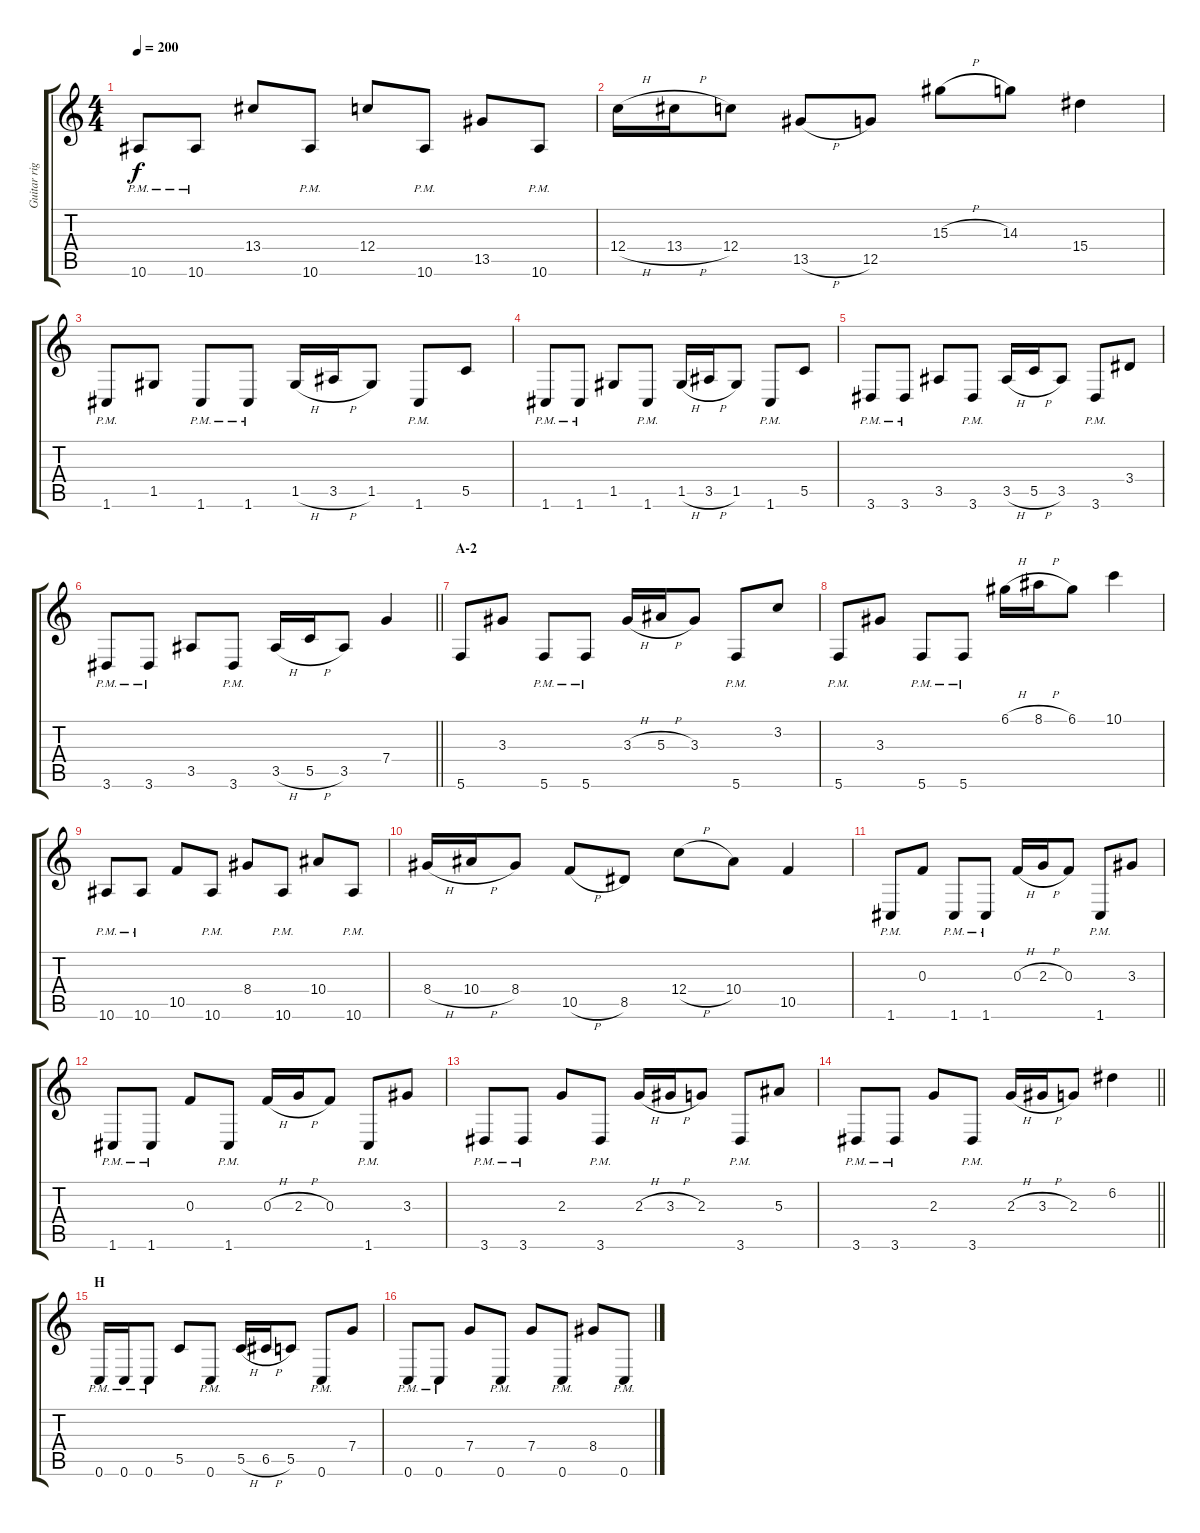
\track ("Guitar right" "Guitar rig") {instrument distortionguitar}
\staff {score tabs}
\tuning (D4 A3 F3 C3 G2 C2) {hide}
\ts (4 4)
\tempo 200
\clef g2
\ks c
10.6{pm}.8{dy f} 10.6{pm}.8 13.4.8 10.6{pm}.8 12.4.8 10.6{pm}.8 13.5.8 10.6{pm}.8 |
12.4{h}.16 13.4{h}.16 12.4.8 13.5{h}.8 12.5.8 15.3{h}.8 14.3.8 15.4.4 |
1.6{pm}.8 1.5.8 1.6{pm}.8 1.6{pm}.8 1.5{h}.16 3.5{h}.16 1.5.8 1.6{pm}.8 5.5.8 |
1.6{pm}.8 1.6{pm}.8 1.5.8 1.6{pm}.8 1.5{h}.16 3.5{h}.16 1.5.8 1.6{pm}.8 5.5.8 |
3.6{pm}.8 3.6{pm}.8 3.5.8 3.6{pm}.8 3.5{h}.16 5.5{h}.16 3.5.8 3.6{pm}.8 3.4.8 |
\barLineRight lightlight
3.6{pm}.8 3.6{pm}.8 3.5.8 3.6{pm}.8 3.5{h}.16 5.5{h}.16 3.5.8 7.4.4 |
\section ("" "A-2")
5.6.8 3.3.8 5.6{pm}.8 5.6{pm}.8 3.3{h}.16 5.3{h}.16 3.3.8 5.6{pm}.8 3.2.8 |
5.6{pm}.8 3.3.8 5.6{pm}.8 5.6{pm}.8 6.1{h}.16 8.1{h}.16 6.1.8 10.1.4 |
10.6{pm}.8 10.6{pm}.8 10.5.8 10.6{pm}.8 8.4.8 10.6{pm}.8 10.4.8 10.6{pm}.8 |
8.4{h}.16 10.4{h}.16 8.4.8 10.5{h}.8 8.5.8 12.4{h}.8 10.4.8 10.5.4 |
1.6{pm}.8 0.3.8 1.6{pm}.8 1.6{pm}.8 0.3{h}.16 2.3{h}.16 0.3.8 1.6{pm}.8 3.3.8 |
1.6{pm}.8 1.6{pm}.8 0.3.8 1.6{pm}.8 0.3{h}.16 2.3{h}.16 0.3.8 1.6{pm}.8 3.3.8 |
3.6{pm}.8 3.6{pm}.8 2.3.8 3.6{pm}.8 2.3{h}.16 3.3{h}.16 2.3.8 3.6{pm}.8 5.3.8 |
\barLineRight lightlight
3.6{pm}.8 3.6{pm}.8 2.3.8 3.6{pm}.8 2.3{h}.16 3.3{h}.16 2.3.8 6.2.4 |
\section ("" "H")
0.6{pm}.16 0.6{pm}.16 0.6{pm}.8 5.5.8 0.6{pm}.8 5.5{h}.16 6.5{h}.16 5.5.8 0.6{pm}.8 7.4.8 |
0.6{pm}.8 0.6{pm}.8 7.4.8 0.6{pm}.8 7.4.8 0.6{pm}.8 8.4.8 0.6{pm}.8
